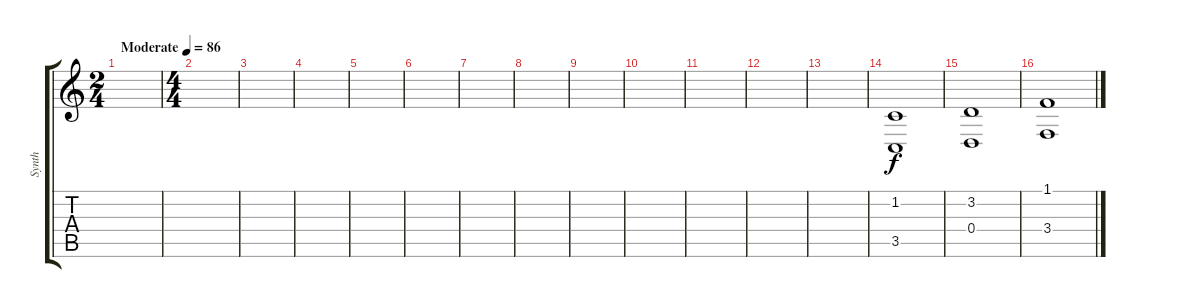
\track ("Synth" "Synth") {instrument pad2warm}
\staff {score tabs}
\tuning (E4 B3 G3 D3 A2 E2) {hide}
\ts (2 4)
\tempo (86 "Moderate")
\clef g2
\ks c
|
\ts (4 4)
|
|
|
|
|
|
|
|
|
|
|
|
(1.2 3.5).1 |
(3.2 0.4).1 |
(1.1 3.4).1
